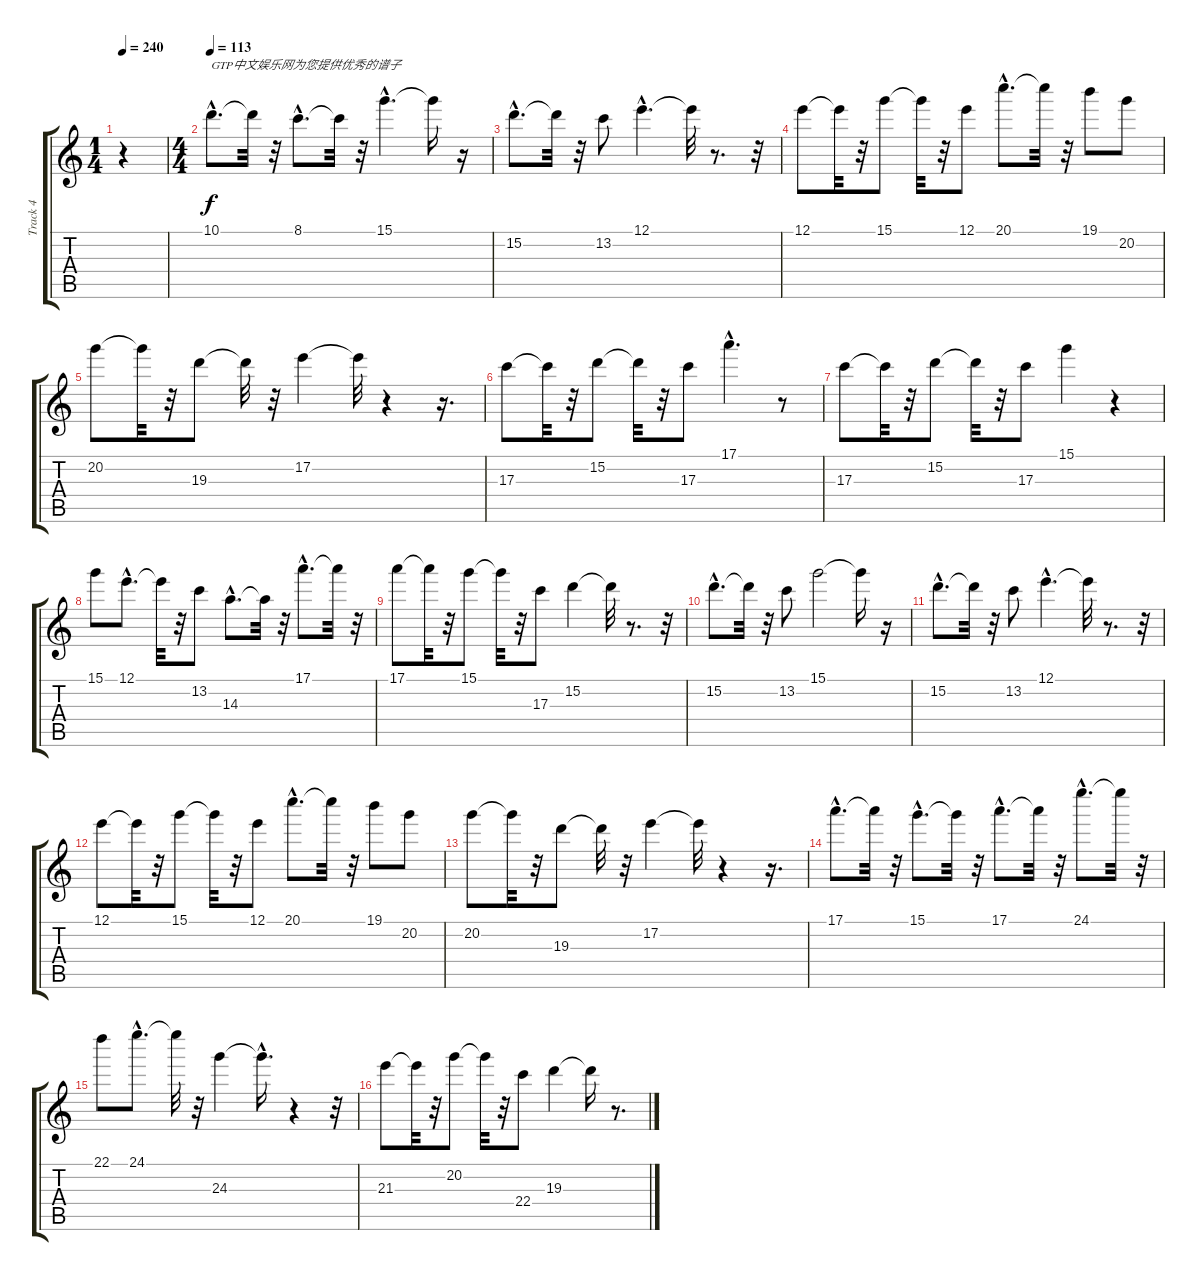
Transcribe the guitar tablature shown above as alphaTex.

\track ("Track 4" "Track 4") {instrument overdrivenguitar}
\staff {score tabs}
\tuning (E4 B3 G3 D3 A2 E2) {hide}
\ts (1 4)
\tempo 240
\clef g2
\ks c
r.4{dy f instrument overdrivenguitar} |
\ts (4 4)
\tempo 113
10.1{hac}.8{d txt "GTP中文娱乐网为您提供优秀的谱子"} 10.1{t}.32 r.32 8.1{hac}.8{d} 8.1{t}.32 r.32 15.1{hac}.4{d} 15.1{t}.16 r.16 |
15.2{hac}.8{d} 15.2{t}.32 r.32 13.2.8 12.1{hac}.4{d} 12.1{t}.32 r.8{d} r.32 |
12.1.8 12.1{t}.32 r.32 15.1.8 15.1{t}.32 r.32 12.1.8 20.1{hac}.8{d} 20.1{t}.32 r.32 19.1.8 20.2.8 |
20.2.8 20.2{t}.32 r.32 19.3.8 19.3{t}.32 r.32 17.2.4 17.2{t}.32 r.4 r.16{d} |
17.3.8 17.3{t}.32 r.32 15.2.8 15.2{t}.32 r.32 17.3.8 17.1{hac}.4{d} r.8 |
17.3.8 17.3{t}.32 r.32 15.2.8 15.2{t}.32 r.32 17.3.8 15.1.4 r.4 |
15.1.8 12.1{hac}.8{d} 12.1{t}.32 r.32 13.2.8 14.3{hac}.8{d} 14.3{t}.32 r.32 17.1{hac}.8{d} 17.1{t}.32 r.32 |
17.1.8 17.1{t}.32 r.32 15.1.8 15.1{t}.32 r.32 17.3.8 15.2.4 15.2{t}.32 r.8{d} r.32 |
15.2{hac}.8{d} 15.2{t}.32 r.32 13.2.8 15.1.2 15.1{t}.16 r.16 |
15.2{hac}.8{d} 15.2{t}.32 r.32 13.2.8 12.1{hac}.4{d} 12.1{t}.32 r.8{d} r.32 |
12.1.8 12.1{t}.32 r.32 15.1.8 15.1{t}.32 r.32 12.1.8 20.1{hac}.8{d} 20.1{t}.32 r.32 19.1.8 20.2.8 |
20.2.8 20.2{t}.32 r.32 19.3.8 19.3{t}.32 r.32 17.2.4 17.2{t}.32 r.4 r.16{d} |
17.1{hac}.8{d} 17.1{t}.32 r.32 15.1{hac}.8{d} 15.1{t}.32 r.32 17.1{hac}.8{d} 17.1{t}.32 r.32 24.1{hac}.8{d} 24.1{t}.32 r.32 |
22.1.8 24.1{hac}.8{d} 24.1{t}.32 r.32 24.3.4 24.3{hac t}.16{d} r.4 r.32 |
21.3.8 21.3{t}.32 r.32 20.2.8 20.2{t}.32 r.32 22.4.8 19.3.4 19.3{t}.16 r.8{d}
